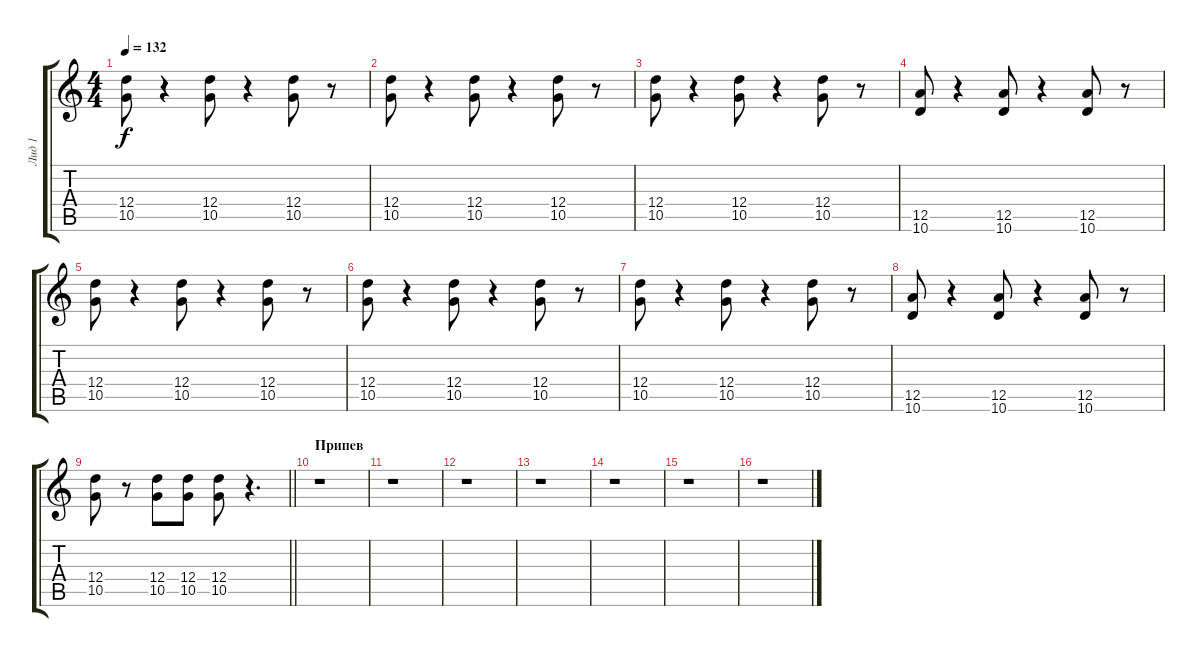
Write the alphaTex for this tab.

\track ("Лид 1" "Лид 1") {instrument distortionguitar}
\staff {score tabs}
\tuning (E4 B3 G3 D3 A2 E2) {hide}
\ts (4 4)
\tempo 132
\clef g2
\ks c
(12.4 10.5).8{dy f} r.4 (12.4 10.5).8 r.4 (12.4 10.5).8 r.8 |
(12.4 10.5).8 r.4 (12.4 10.5).8 r.4 (12.4 10.5).8 r.8 |
(12.4 10.5).8 r.4 (12.4 10.5).8 r.4 (12.4 10.5).8 r.8 |
(12.5 10.6).8 r.4 (12.5 10.6).8 r.4 (12.5 10.6).8 r.8 |
(12.4 10.5).8 r.4 (12.4 10.5).8 r.4 (12.4 10.5).8 r.8 |
(12.4 10.5).8 r.4 (12.4 10.5).8 r.4 (12.4 10.5).8 r.8 |
(12.4 10.5).8 r.4 (12.4 10.5).8 r.4 (12.4 10.5).8 r.8 |
(12.5 10.6).8 r.4 (12.5 10.6).8 r.4 (12.5 10.6).8 r.8 |
\barLineRight lightlight
(12.4 10.5).8 r.8 (12.4 10.5).8 (12.4 10.5).8 (12.4 10.5).8 r.4{d} |
\section ("" "Припев")
r.1 |
r.1 |
r.1 |
r.1 |
r.1 |
r.1 |
r.1
